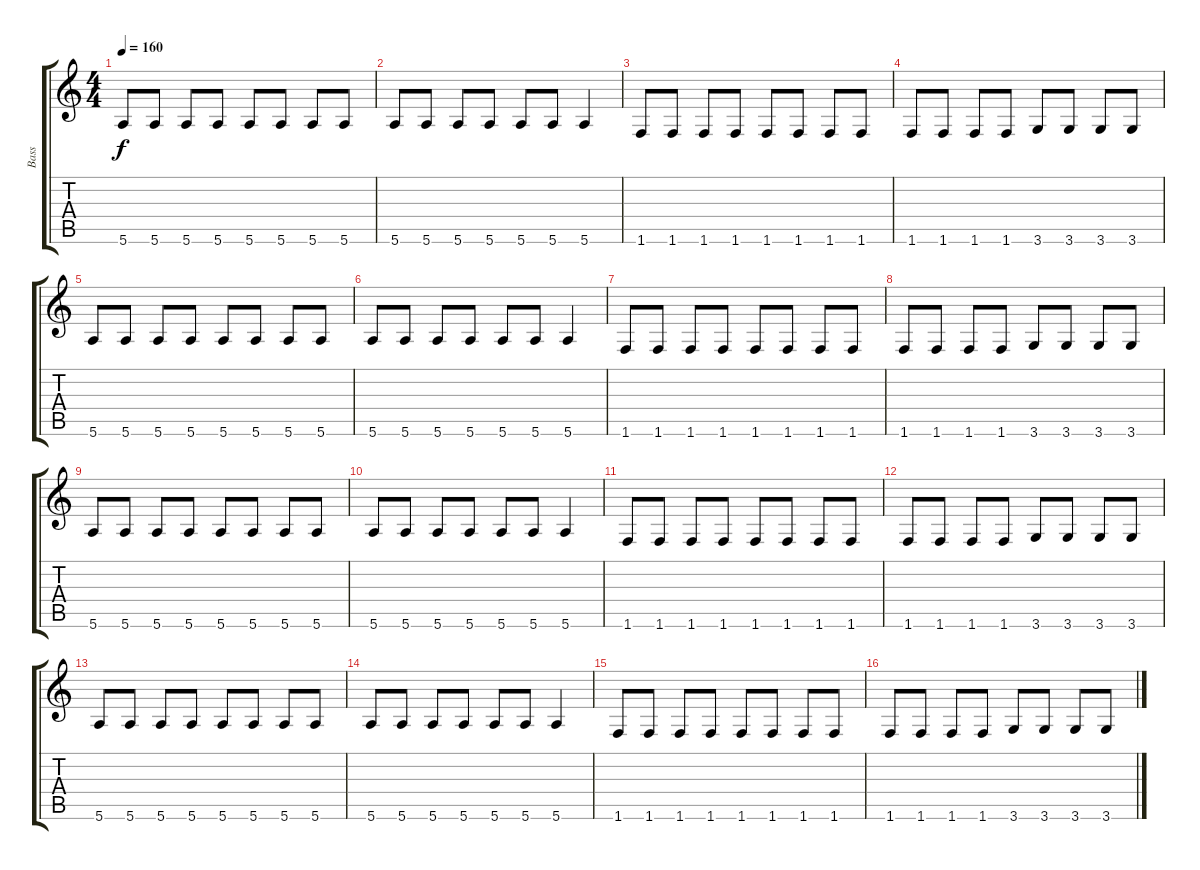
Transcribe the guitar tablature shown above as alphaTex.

\track ("Bass" "Bass") {instrument electricbassfinger}
\staff {score tabs}
\tuning (E4 B3 G3 D3 A2 E2) {hide}
\ts (4 4)
\tempo 160
\clef g2
\ks c
5.6.8{dy f} 5.6.8 5.6.8 5.6.8 5.6.8 5.6.8 5.6.8 5.6.8 |
5.6.8 5.6.8 5.6.8 5.6.8 5.6.8 5.6.8 5.6.4 |
1.6.8 1.6.8 1.6.8 1.6.8 1.6.8 1.6.8 1.6.8 1.6.8 |
1.6.8 1.6.8 1.6.8 1.6.8 3.6.8 3.6.8 3.6.8 3.6.8 |
5.6.8 5.6.8 5.6.8 5.6.8 5.6.8 5.6.8 5.6.8 5.6.8 |
5.6.8 5.6.8 5.6.8 5.6.8 5.6.8 5.6.8 5.6.4 |
1.6.8 1.6.8 1.6.8 1.6.8 1.6.8 1.6.8 1.6.8 1.6.8 |
1.6.8 1.6.8 1.6.8 1.6.8 3.6.8 3.6.8 3.6.8 3.6.8 |
5.6.8 5.6.8 5.6.8 5.6.8 5.6.8 5.6.8 5.6.8 5.6.8 |
5.6.8 5.6.8 5.6.8 5.6.8 5.6.8 5.6.8 5.6.4 |
1.6.8 1.6.8 1.6.8 1.6.8 1.6.8 1.6.8 1.6.8 1.6.8 |
1.6.8 1.6.8 1.6.8 1.6.8 3.6.8 3.6.8 3.6.8 3.6.8 |
5.6.8 5.6.8 5.6.8 5.6.8 5.6.8 5.6.8 5.6.8 5.6.8 |
5.6.8 5.6.8 5.6.8 5.6.8 5.6.8 5.6.8 5.6.4 |
1.6.8 1.6.8 1.6.8 1.6.8 1.6.8 1.6.8 1.6.8 1.6.8 |
1.6.8 1.6.8 1.6.8 1.6.8 3.6.8 3.6.8 3.6.8 3.6.8
